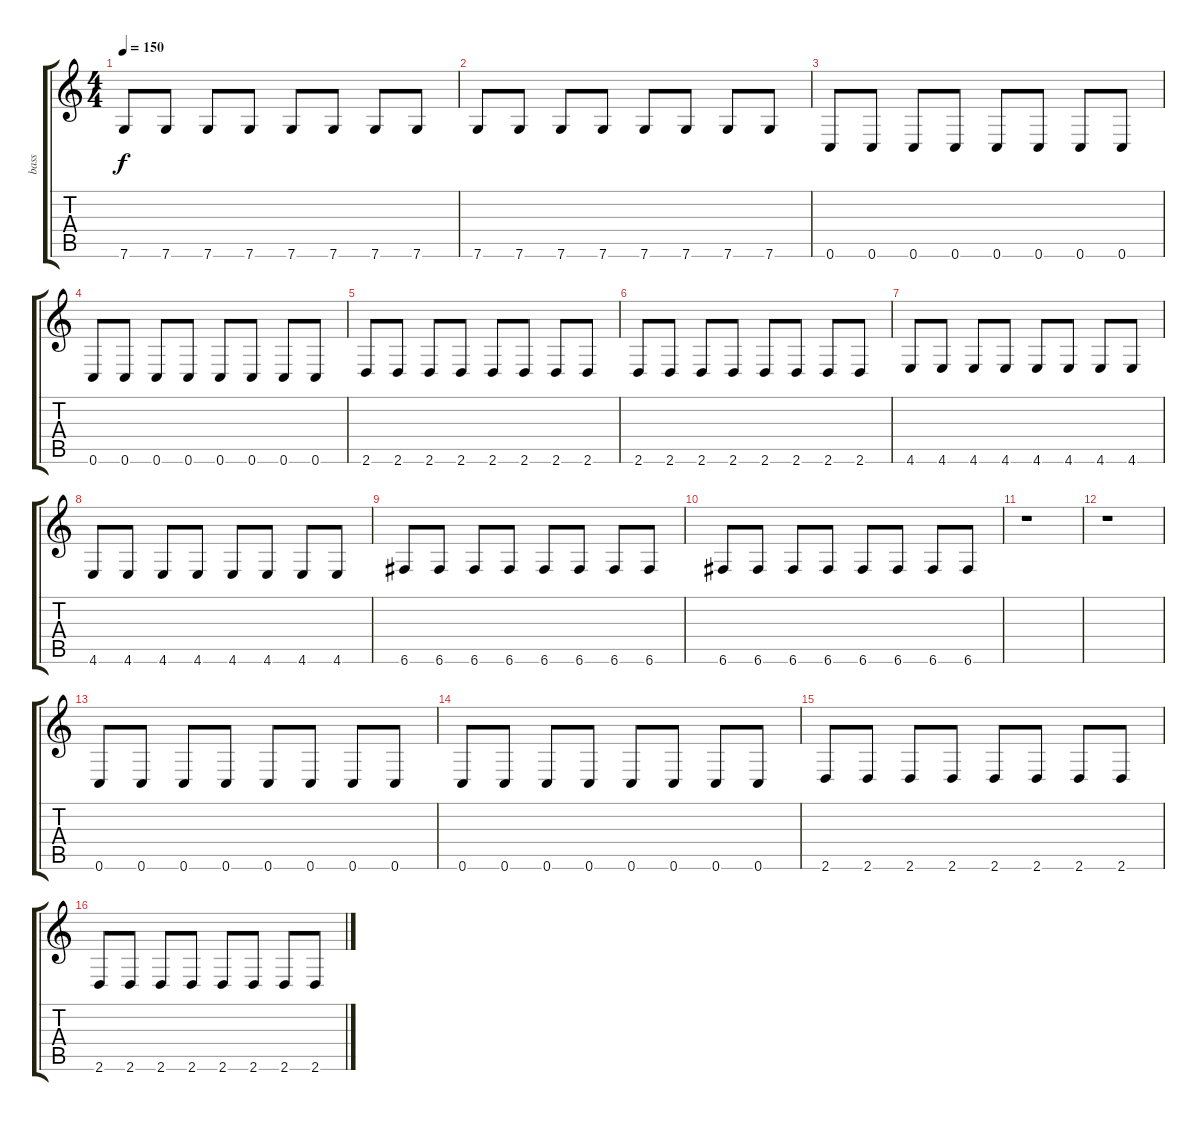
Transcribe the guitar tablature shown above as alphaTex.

\track ("bass" "bass") {instrument electricbassfinger}
\staff {score tabs}
\tuning (D4 A3 F3 C3 G2 C2) {hide}
\ts (4 4)
\tempo 150
\clef g2
\ks c
7.6.8{dy f} 7.6.8 7.6.8 7.6.8 7.6.8 7.6.8 7.6.8 7.6.8 |
7.6.8 7.6.8 7.6.8 7.6.8 7.6.8 7.6.8 7.6.8 7.6.8 |
0.6.8 0.6.8 0.6.8 0.6.8 0.6.8 0.6.8 0.6.8 0.6.8 |
0.6.8 0.6.8 0.6.8 0.6.8 0.6.8 0.6.8 0.6.8 0.6.8 |
2.6.8 2.6.8 2.6.8 2.6.8 2.6.8 2.6.8 2.6.8 2.6.8 |
2.6.8 2.6.8 2.6.8 2.6.8 2.6.8 2.6.8 2.6.8 2.6.8 |
4.6.8 4.6.8 4.6.8 4.6.8 4.6.8 4.6.8 4.6.8 4.6.8 |
4.6.8 4.6.8 4.6.8 4.6.8 4.6.8 4.6.8 4.6.8 4.6.8 |
6.6.8 6.6.8 6.6.8 6.6.8 6.6.8 6.6.8 6.6.8 6.6.8 |
6.6.8 6.6.8 6.6.8 6.6.8 6.6.8 6.6.8 6.6.8 6.6.8 |
r.1 |
r.1 |
0.6.8 0.6.8 0.6.8 0.6.8 0.6.8 0.6.8 0.6.8 0.6.8 |
0.6.8 0.6.8 0.6.8 0.6.8 0.6.8 0.6.8 0.6.8 0.6.8 |
2.6.8 2.6.8 2.6.8 2.6.8 2.6.8 2.6.8 2.6.8 2.6.8 |
2.6.8 2.6.8 2.6.8 2.6.8 2.6.8 2.6.8 2.6.8 2.6.8
